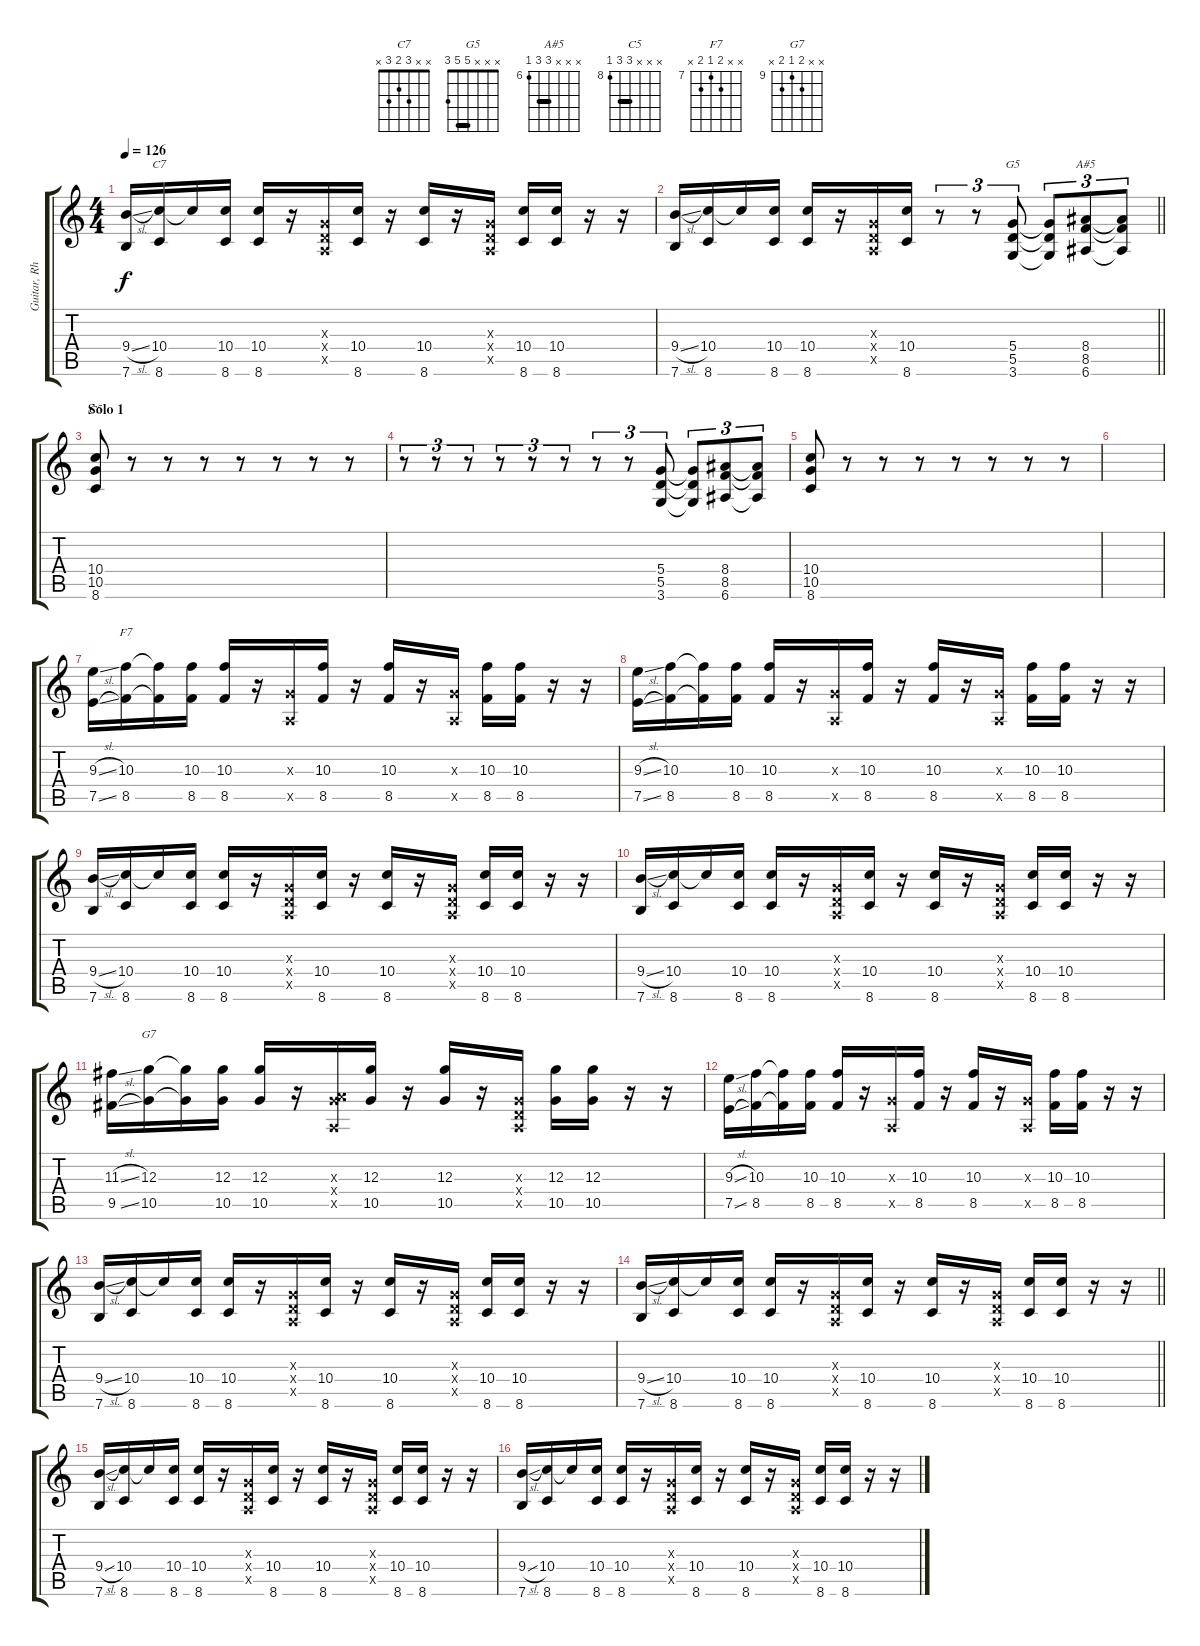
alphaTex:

\track ("Guitar, Rhythm 2" "Guitar, Rh") {instrument electricguitarclean}
\staff {score tabs}
\tuning (E4 B3 G3 D3 A2 E2) {hide}
\chord ("C7" x x 3 2 3 x)
\chord ("G5" x x x 5 5 3) {barre 5}
\chord ("A#5" x x x 8 8 6) {firstfret 6 barre 8}
\chord ("C5" x x x 10 10 8) {firstfret 8 barre 10}
\chord ("F7" x x 8 7 8 x) {firstfret 7}
\chord ("G7" x x 10 9 10 x) {firstfret 9}
\ts (4 4)
\tempo 126
\clef g2
\ks c
(9.4{sl} 7.6).16{dy f} (10.4 8.6).16{ch "C7"} 10.4{t}.16 (10.4 8.6).16 (10.4 8.6).16 r.16 (0.3{x} 0.4{x} 0.5{x}).16 (10.4 8.6).16 r.16 (10.4 8.6).16 r.16 (0.3{x} 0.4{x} 0.5{x}).16 (10.4 8.6).16 (10.4 8.6).16 r.16 r.16 |
\barLineRight lightlight
(9.4{sl} 7.6).16 (10.4 8.6).16 10.4{t}.16 (10.4 8.6).16 (10.4 8.6).16 r.16 (0.3{x} 0.4{x} 0.5{x}).16 (10.4 8.6).16 r.8{tu (3 2)} r.8{tu (3 2)} (5.4 5.5 3.6).8{tu (3 2) ch "G5"} (5.4{t} 5.5{t} 3.6{t}).8{tu (3 2)} (8.4 8.5 6.6).8{tu (3 2) ch "A#5"} (8.4{t} 8.5{t} 6.6{t}).8{tu (3 2)} |
\section ("" "Solo 1")
(10.4 10.5 8.6).8{ch "C5"} r.8 r.8 r.8 r.8 r.8 r.8 r.8 |
r.8{tu (3 2)} r.8{tu (3 2)} r.8{tu (3 2)} r.8{tu (3 2)} r.8{tu (3 2)} r.8{tu (3 2)} r.8{tu (3 2)} r.8{tu (3 2)} (5.4 5.5 3.6).8{tu (3 2)} (5.4{t} 5.5{t} 3.6{t}).8{tu (3 2)} (8.4 8.5 6.6).8{tu (3 2)} (8.4{t} 8.5{t} 6.6{t}).8{tu (3 2)} |
(10.4 10.5 8.6).8 r.8 r.8 r.8 r.8 r.8 r.8 r.8 |
|
(9.3{sl} 7.5{sl}).16 (10.3 8.5).16{ch "F7"} (10.3{t} 8.5{t}).16 (10.3 8.5).16 (10.3 8.5).16 r.16 (0.3{x} 0.5{x}).16 (10.3 8.5).16 r.16 (10.3 8.5).16 r.16 (0.3{x} 0.5{x}).16 (10.3 8.5).16 (10.3 8.5).16 r.16 r.16 |
(9.3{sl} 7.5{sl}).16 (10.3 8.5).16 (10.3{t} 8.5{t}).16 (10.3 8.5).16 (10.3 8.5).16 r.16 (0.3{x} 0.5{x}).16 (10.3 8.5).16 r.16 (10.3 8.5).16 r.16 (0.3{x} 0.5{x}).16 (10.3 8.5).16 (10.3 8.5).16 r.16 r.16 |
(9.4{sl} 7.6).16 (10.4 8.6).16 10.4{t}.16 (10.4 8.6).16 (10.4 8.6).16 r.16 (0.3{x} 0.4{x} 0.5{x}).16 (10.4 8.6).16 r.16 (10.4 8.6).16 r.16 (0.3{x} 0.4{x} 0.5{x}).16 (10.4 8.6).16 (10.4 8.6).16 r.16 r.16 |
(9.4{sl} 7.6).16 (10.4 8.6).16 10.4{t}.16 (10.4 8.6).16 (10.4 8.6).16 r.16 (0.3{x} 0.4{x} 0.5{x}).16 (10.4 8.6).16 r.16 (10.4 8.6).16 r.16 (0.3{x} 0.4{x} 0.5{x}).16 (10.4 8.6).16 (10.4 8.6).16 r.16 r.16 |
(11.3{sl} 9.5{sl}).16 (12.3 10.5).16{ch "G7"} (12.3{t} 10.5{t}).16 (12.3 10.5).16 (12.3 10.5).16 r.16 (0.3{x} 7.4{x} 0.5{x}).16 (12.3 10.5).16 r.16 (12.3 10.5).16 r.16 (0.3{x} 0.4{x} 0.5{x}).16 (12.3 10.5).16 (12.3 10.5).16 r.16 r.16 |
(9.3{sl} 7.5{sl}).16 (10.3 8.5).16 (10.3{t} 8.5{t}).16 (10.3 8.5).16 (10.3 8.5).16 r.16 (0.3{x} 0.5{x}).16 (10.3 8.5).16 r.16 (10.3 8.5).16 r.16 (0.3{x} 0.5{x}).16 (10.3 8.5).16 (10.3 8.5).16 r.16 r.16 |
(9.4{sl} 7.6).16 (10.4 8.6).16 10.4{t}.16 (10.4 8.6).16 (10.4 8.6).16 r.16 (0.3{x} 0.4{x} 0.5{x}).16 (10.4 8.6).16 r.16 (10.4 8.6).16 r.16 (0.3{x} 0.4{x} 0.5{x}).16 (10.4 8.6).16 (10.4 8.6).16 r.16 r.16 |
\barLineRight lightlight
(9.4{sl} 7.6).16 (10.4 8.6).16 10.4{t}.16 (10.4 8.6).16 (10.4 8.6).16 r.16 (0.3{x} 0.4{x} 0.5{x}).16 (10.4 8.6).16 r.16 (10.4 8.6).16 r.16 (0.3{x} 0.4{x} 0.5{x}).16 (10.4 8.6).16 (10.4 8.6).16 r.16 r.16 |
(9.4{sl} 7.6).16 (10.4 8.6).16 10.4{t}.16 (10.4 8.6).16 (10.4 8.6).16 r.16 (0.3{x} 0.4{x} 0.5{x}).16 (10.4 8.6).16 r.16 (10.4 8.6).16 r.16 (0.3{x} 0.4{x} 0.5{x}).16 (10.4 8.6).16 (10.4 8.6).16 r.16 r.16 |
(9.4{sl} 7.6).16 (10.4 8.6).16 10.4{t}.16 (10.4 8.6).16 (10.4 8.6).16 r.16 (0.3{x} 0.4{x} 0.5{x}).16 (10.4 8.6).16 r.16 (10.4 8.6).16 r.16 (0.3{x} 0.4{x} 0.5{x}).16 (10.4 8.6).16 (10.4 8.6).16 r.16 r.16
